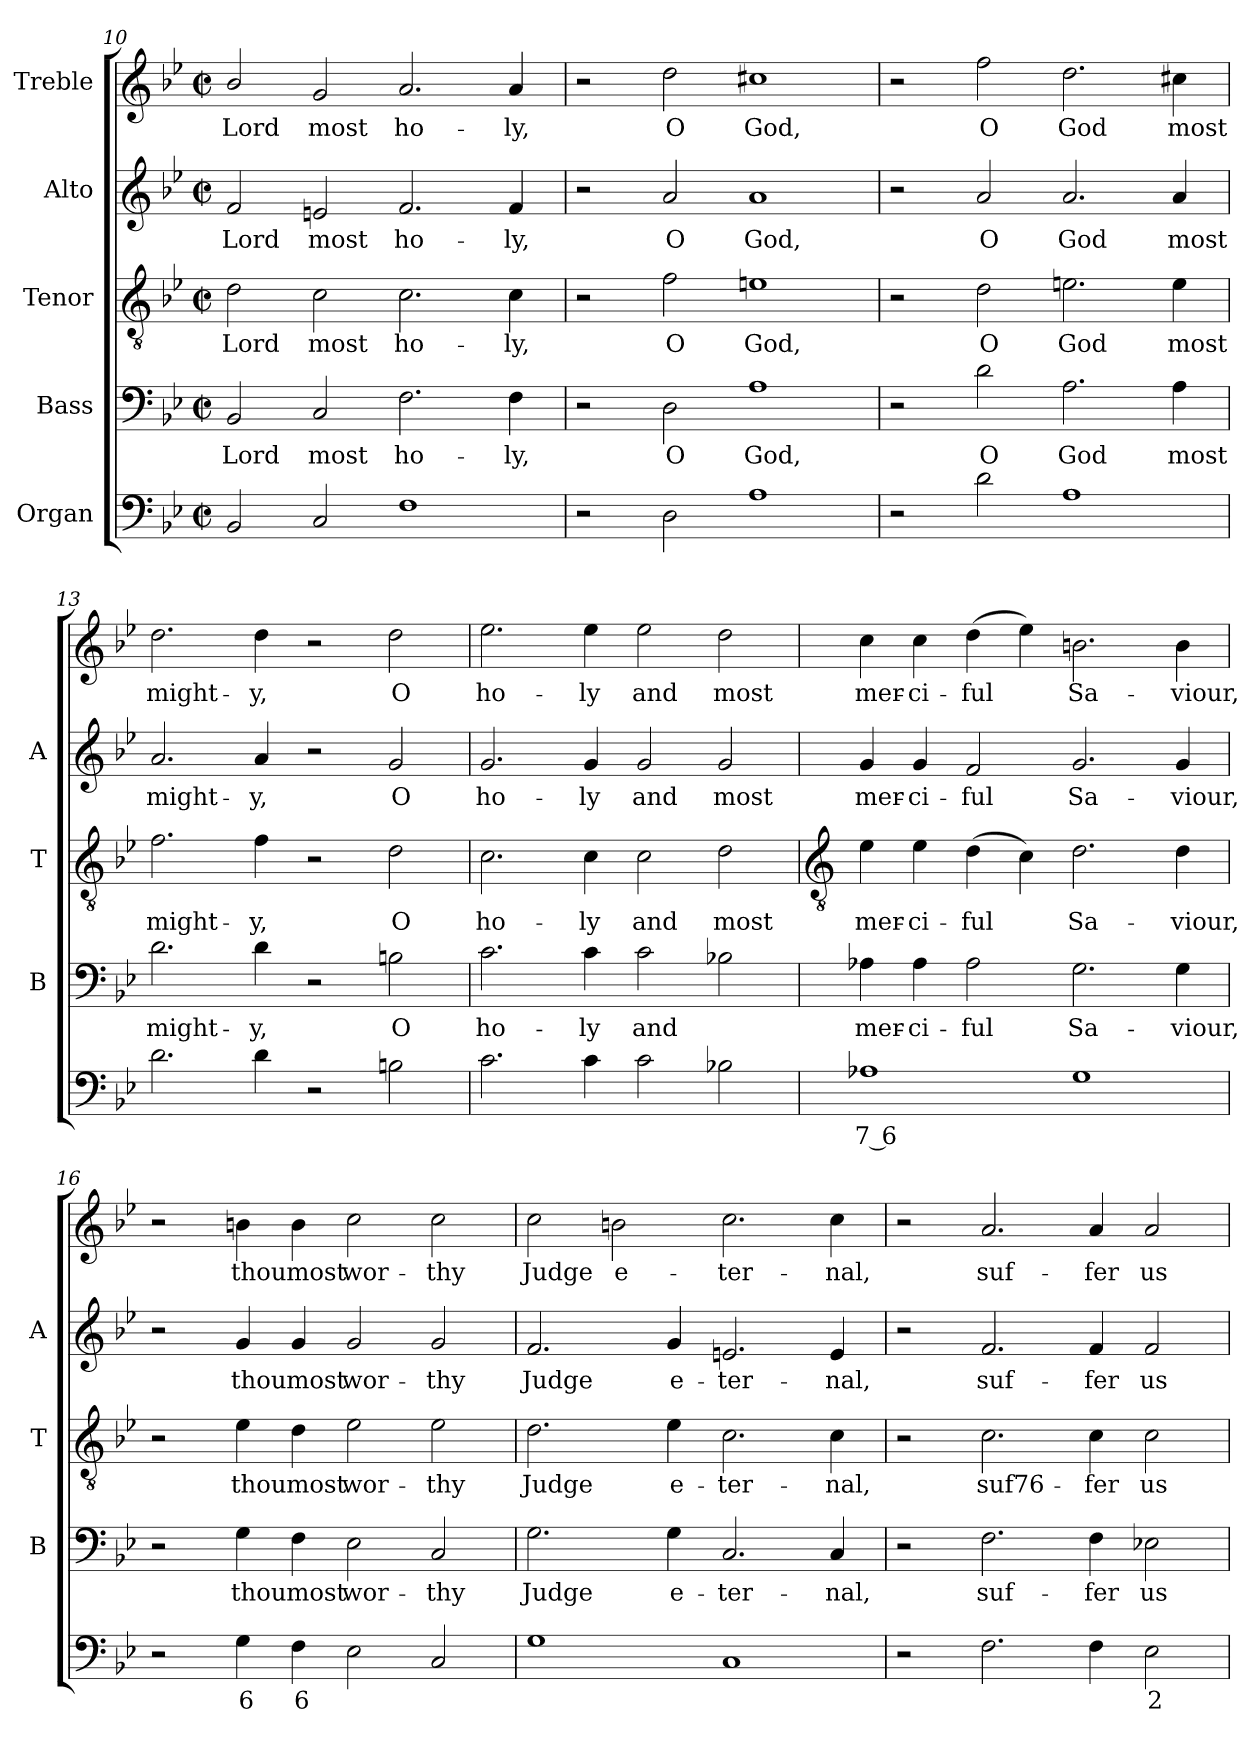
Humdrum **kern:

**kern	**text	**kern	**text	**kern	**text	**kern	**text	**kern	**text
*part5	*part5	*part4	*part4	*part3	*part3	*part2	*part2	*part1	*part1
*staff5	*staff5	*staff4	*staff4	*staff3	*staff3	*staff2	*staff2	*staff1	*staff1
*I"Organ	*	*I"Bass	*	*I"Tenor	*	*I"Alto	*	*I"Treble	*
*	*	*I'B	*	*I'T	*	*I'A	*	*	*
!!LO:LB:g=z
*clefF4	*	*clefF4	*	*clefGv2	*	*clefG2	*	*clefG2	*
*k[b-e-]	*	*k[b-e-]	*	*k[b-e-]	*	*k[b-e-]	*	*k[b-e-]	*
*B-:	*	*B-:	*	*B-:	*	*B-:	*	*B-:	*
*M4/2	*	*M4/2	*	*M4/2	*	*M4/2	*	*M4/2	*
*met(c|)	*	*met(c|)	*	*met(c|)	*	*met(c|)	*	*met(c|)	*
=10	=10	=10	=10	=10	=10	=10	=10	=10	=10
!	!	!	!LO:LY:b	!	!LO:LY:b	!	!LO:LY:b	!	!LO:LY:b
2BB-	.	2BB-	Lord	2d	Lord	2f	Lord	2b-/	Lord
!	!	!	!LO:LY:b	!	!LO:LY:b	!	!LO:LY:b	!	!LO:LY:b
2C	.	2C	most	2c	most	2en	most	2g	most
!	!	!	!LO:LY:b	!	!LO:LY:b	!	!LO:LY:b	!	!LO:LY:b
1F	.	2.F	ho-	2.c	ho-	2.f	ho-	2.a	ho-
!	!	!	!LO:LY:b	!	!LO:LY:b	!	!LO:LY:b	!	!LO:LY:b
.	.	4F	-ly,	4c	-ly,	4f	-ly,	4a	-ly,
=11	=11	=11	=11	=11	=11	=11	=11	=11	=11
2r	.	2r	.	2r	.	2r	.	2r	.
!	!	!	!LO:LY:b	!	!LO:LY:b	!	!LO:LY:b	!	!LO:LY:b
2D	.	2D	O	2f	O	2a	O	2dd	O
!	!	!	!LO:LY:b	!	!LO:LY:b	!	!LO:LY:b	!	!LO:LY:b
1A	.	1A	God,	1en	God,	1a	God,	1cc#X	God,
=12	=12	=12	=12	=12	=12	=12	=12	=12	=12
2r	.	2r	.	2r	.	2r	.	2r	.
!	!	!	!LO:LY:b	!	!LO:LY:b	!	!LO:LY:b	!	!LO:LY:b
2d	.	2d	O	2d	O	2a	O	2ff	O
!	!	!	!LO:LY:b	!	!LO:LY:b	!	!LO:LY:b	!	!LO:LY:b
1A	.	2.A	God	2.en	God	2.a	God	2.dd	God
!	!	!	!LO:LY:b	!	!LO:LY:b	!	!LO:LY:b	!	!LO:LY:b
.	.	4A	most	4e	most	4a	most	4cc#X	most
=13	=13	=13	=13	=13	=13	=13	=13	=13	=13
!	!	!	!LO:LY:b	!	!LO:LY:b	!	!LO:LY:b	!	!LO:LY:b
2.d	.	2.d	might-	2.f	might-	2.a	might-	2.dd	might-
!	!	!	!LO:LY:b	!	!LO:LY:b	!	!LO:LY:b	!	!LO:LY:b
4d	.	4d	-y,	4f	-y,	4a	-y,	4dd	-y,
2r	.	2r	.	2r	.	2r	.	2r	.
!	!	!	!LO:LY:b	!	!LO:LY:b	!	!LO:LY:b	!	!LO:LY:b
2Bn	.	2Bn	O	2d	O	2g	O	2dd	O
=14	=14	=14	=14	=14	=14	=14	=14	=14	=14
!	!	!	!LO:LY:b	!	!LO:LY:b	!	!LO:LY:b	!	!LO:LY:b
2.c	.	2.c	ho-	2.c	ho-	2.g	ho-	2.ee-	ho-
!	!	!	!LO:LY:b	!	!LO:LY:b	!	!LO:LY:b	!	!LO:LY:b
4c	.	4c	-ly	4c	-ly	4g	-ly	4ee-	-ly
!	!	!	!LO:LY:b	!	!LO:LY:b	!	!LO:LY:b	!	!LO:LY:b
2c	.	2c	and	2c	and	2g	and	2ee-	and
!	!	!	!	!	!LO:LY:b	!	!LO:LY:b	!	!LO:LY:b
2B-X	.	2B-X	.	2d	most	2g	most	2dd	most
!!LO:LB:g=z
=15	=15	=15	=15	=15	=15	=15	=15	=15	=15
*	*	*	*	*clefGv2	*	*	*	*	*
!	!LO:LY:b	!	!LO:LY:b	!	!LO:LY:b	!	!LO:LY:b	!	!LO:LY:b
1A-X	7 6	4A-X	mer-	4e-	mer-	4g	mer-	4cc	mer-
!	!	!	!LO:LY:b	!	!LO:LY:b	!	!LO:LY:b	!	!LO:LY:b
.	.	4A-	-ci-	4e-	-ci-	4g	-ci-	4cc	-ci-
!	!	!	!LO:LY:b	!	!LO:LY:b	!	!LO:LY:b	!	!LO:LY:b
.	.	2A-	-ful	(>4d	-ful	2f	-ful	(>4dd	-ful
.	.	.	.	4c)	.	.	.	4ee-)	.
!	!	!	!LO:LY:b	!	!LO:LY:b	!	!LO:LY:b	!	!LO:LY:b
1G	.	2.G	Sa-	2.d	Sa-	2.g	Sa-	2.bn	Sa-
!	!	!	!LO:LY:b	!	!LO:LY:b	!	!LO:LY:b	!	!LO:LY:b
.	.	4G	-viour,	4d	-viour,	4g	-viour,	4b	-viour,
=16	=16	=16	=16	=16	=16	=16	=16	=16	=16
2r	.	2r	.	2r	.	2r	.	2r	.
!	!LO:LY:b	!	!LO:LY:b	!	!LO:LY:b	!	!LO:LY:b	!	!LO:LY:b
4G	6	4G	thou	4e-	thou	4g	thou	4bn	thou
!	!LO:LY:b	!	!LO:LY:b	!	!LO:LY:b	!	!LO:LY:b	!	!LO:LY:b
4F	6	4F	most	4d	most	4g	most	4b	most
!	!	!	!LO:LY:b	!	!LO:LY:b	!	!LO:LY:b	!	!LO:LY:b
2E-	.	2E-	wor-	2e-	wor-	2g	wor-	2cc	wor-
!	!	!	!LO:LY:b	!	!LO:LY:b	!	!LO:LY:b	!	!LO:LY:b
2C	.	2C	-thy	2e-	-thy	2g	-thy	2cc	-thy
=17	=17	=17	=17	=17	=17	=17	=17	=17	=17
!	!	!	!LO:LY:b	!	!LO:LY:b	!	!LO:LY:b	!	!LO:LY:b
1G	.	2.G	Judge	2.d	Judge	2.f	Judge	2cc	Judge
!	!	!	!	!	!	!	!	!	!LO:LY:b
.	.	.	.	.	.	.	.	2bn	e-
!	!	!	!LO:LY:b	!	!LO:LY:b	!	!LO:LY:b	!	!
.	.	4G	e-	4e-	e-	4g	e-	.	.
!	!	!	!LO:LY:b	!	!LO:LY:b	!	!LO:LY:b	!	!LO:LY:b
1C	.	2.C	-ter-	2.c	-ter-	2.en	-ter-	2.cc	-ter-
!	!	!	!LO:LY:b	!	!LO:LY:b	!	!LO:LY:b	!	!LO:LY:b
.	.	4C	-nal,	4c	-nal,	4e	-nal,	4cc	-nal,
=18	=18	=18	=18	=18	=18	=18	=18	=18	=18
2r	.	2r	.	2r	.	2r	.	2r	.
!	!	!	!LO:LY:b	!	!LO:LY:b	!	!LO:LY:b	!	!LO:LY:b
2.F	.	2.F	suf-	2.c	suf76-	2.f	suf-	2.a	suf-
!	!	!	!LO:LY:b	!	!LO:LY:b	!	!LO:LY:b	!	!LO:LY:b
4F	.	4F	-fer	4c	-fer	4f	-fer	4a	-fer
!	!LO:LY:b	!	!LO:LY:b	!	!LO:LY:b	!	!LO:LY:b	!	!LO:LY:b
2E-	2	2E-X	us	2c	us	2f	us	2a	us
=	=	=	=	=	=	=	=	=	=
*-	*-	*-	*-	*-	*-	*-	*-	*-	*-
